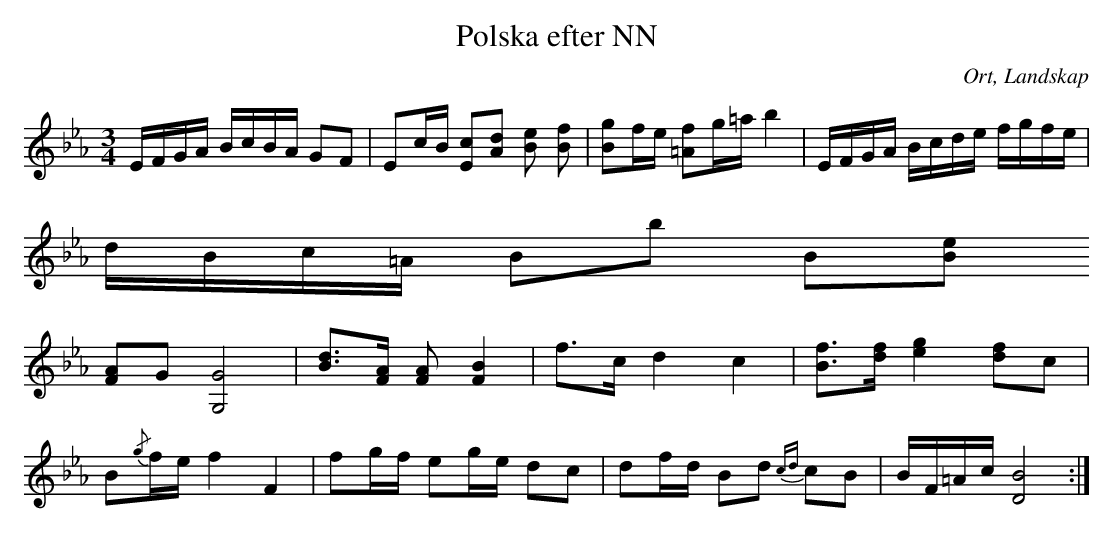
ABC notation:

X:1
T:Polska efter NN
O:Ort, Landskap
M:3/4
L:1/8
K:Cm
E/F/G/A/ B/c/B/A/ GF|Ec/B/ [Ec][Ad] [Be] [Bf]|[Bg]f/e/ [=Af]g/=a/ b2|E/F/G/A/ B/c/d/e/ f/g/f/e/|
d/B/c/=A/ Bb B[Be]
[FA]G [G,4G4]|[Bd]>[FA] [FA2] [F2B2]|f>c d2 c2|[Bf]>[df] [e2g2] [df]c|
B{/g}f/e/ f2 F2|fg/f/ eg/e/ dc|df/d/ Bd {cd}cB|B/F/=A/c/ [D4B4]:|
